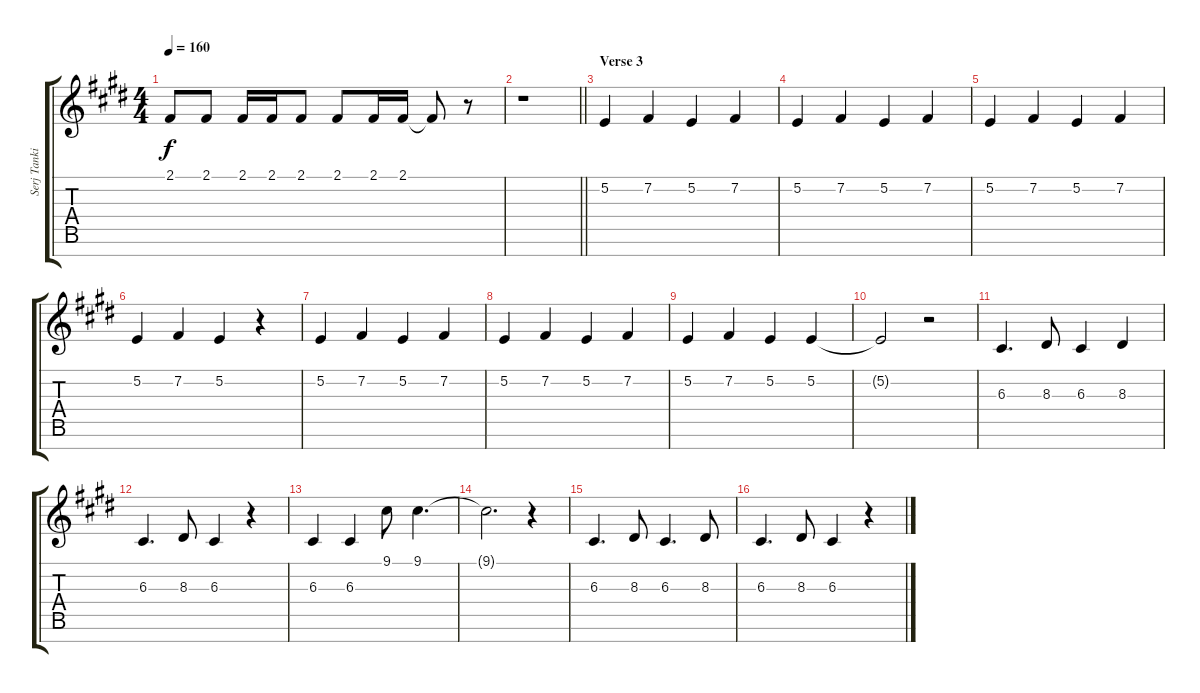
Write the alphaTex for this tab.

\track ("Serj Tankian [Vocals]" "Serj Tanki") {instrument clarinet}
\staff {score tabs}
\tuning (E4 B3 G3 D3 A2 E2 B1) {hide}
\ts (4 4)
\tempo 160
\clef g2
\ks c#minor
2.1.8{dy f} 2.1.8 2.1.16 2.1.16 2.1.8 2.1.8 2.1.16 2.1.16 2.1{t}.8 r.8 |
\barLineRight lightlight
r.1 |
\section ("" "Verse 3")
5.2.4 7.2.4 5.2.4 7.2.4 |
5.2.4 7.2.4 5.2.4 7.2.4 |
5.2.4 7.2.4 5.2.4 7.2.4 |
5.2.4 7.2.4 5.2.4 r.4 |
5.2.4 7.2.4 5.2.4 7.2.4 |
5.2.4 7.2.4 5.2.4 7.2.4 |
5.2.4 7.2.4 5.2.4 5.2.4 |
5.2{t}.2 r.2 |
6.3.4{d} 8.3.8 6.3.4 8.3.4 |
6.3.4{d} 8.3.8 6.3.4 r.4 |
6.3.4 6.3.4 9.1.8 9.1.4{d} |
9.1{t}.2{d} r.4 |
6.3.4{d} 8.3.8 6.3.4{d} 8.3.8 |
6.3.4{d} 8.3.8 6.3.4 r.4
